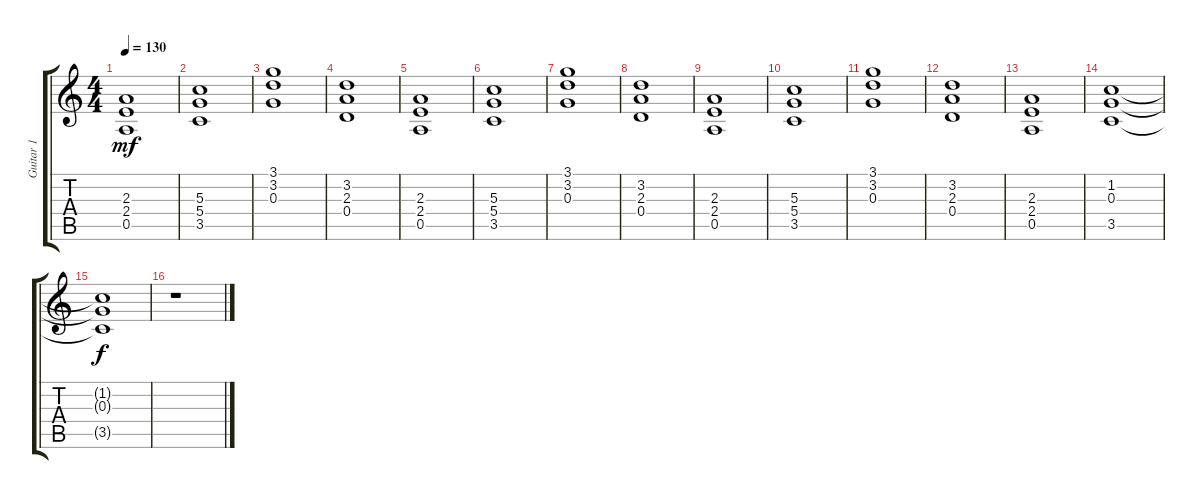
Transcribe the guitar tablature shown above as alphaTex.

\track ("Guitar 1" "Guitar 1") {instrument acousticguitarnylon}
\staff {score tabs}
\tuning (E4 B3 G3 D3 A2 E2) {hide}
\ts (4 4)
\tempo 130
\clef g2
\ks c
(2.3 2.4 0.5).1{dy mf} |
(5.3 5.4 3.5).1 |
(3.1 3.2 0.3).1 |
(3.2 2.3 0.4).1 |
(2.3 2.4 0.5).1 |
(5.3 5.4 3.5).1 |
(3.1 3.2 0.3).1 |
(3.2 2.3 0.4).1 |
(2.3 2.4 0.5).1 |
(5.3 5.4 3.5).1 |
(3.1 3.2 0.3).1 |
(3.2 2.3 0.4).1 |
(2.3 2.4 0.5).1 |
(1.2 0.3 3.5).1 |
(1.2{t} 0.3{t} 3.5{t}).1{dy f} |
r.1{instrument acousticguitarnylon}
